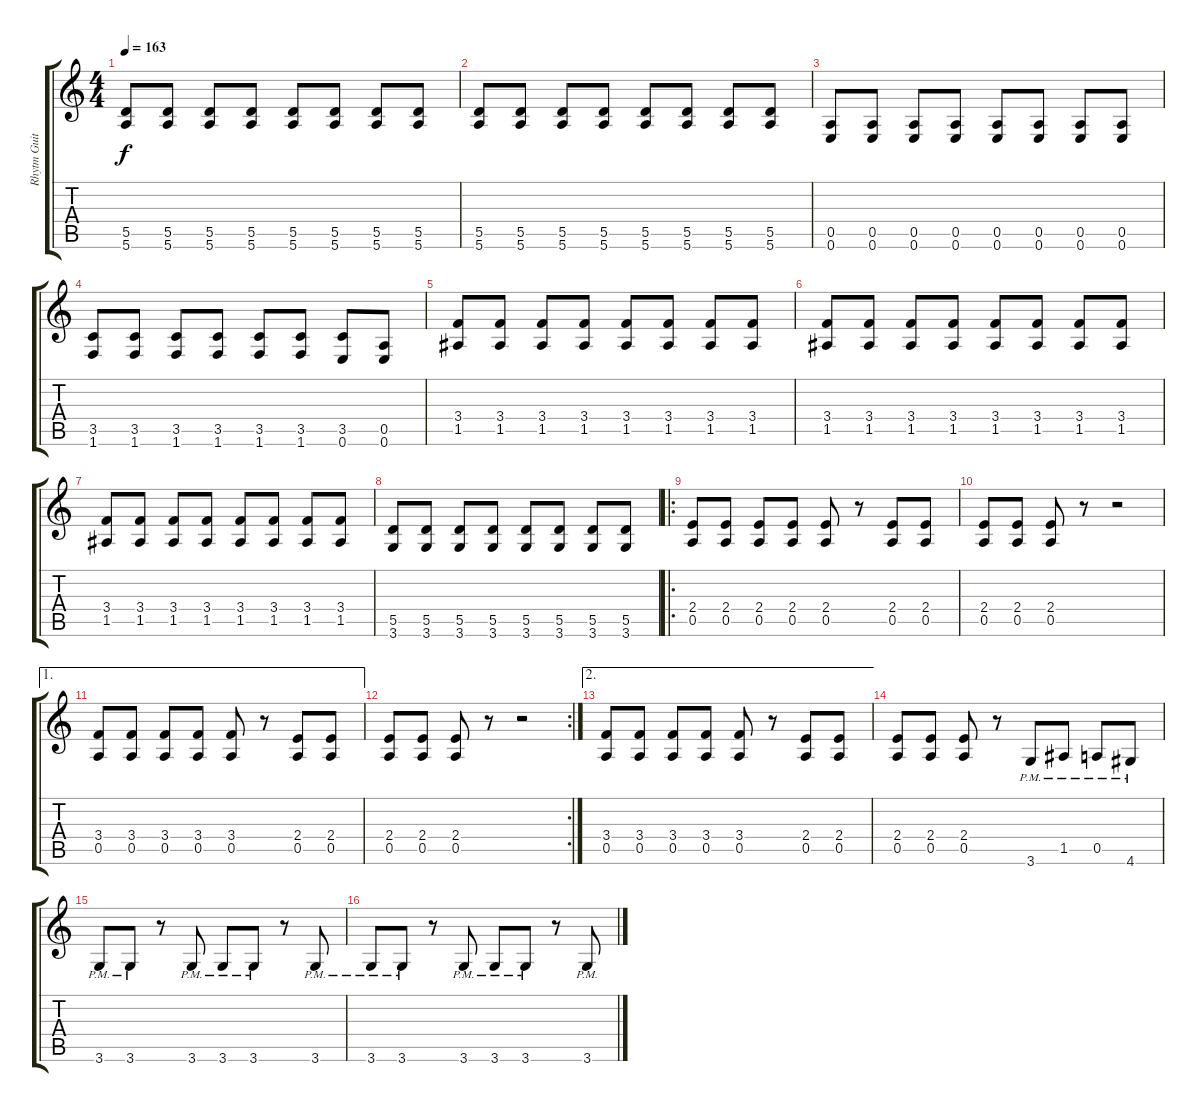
\track ("Rhytm Guitar" "Rhytm Guit") {instrument overdrivenguitar}
\staff {score tabs}
\tuning (E4 B3 G3 D3 A2 E2) {hide}
\ts (4 4)
\tempo 163
\clef g2
\ks c
(5.5 5.6).8{dy f} (5.5 5.6).8 (5.5 5.6).8 (5.5 5.6).8 (5.5 5.6).8 (5.5 5.6).8 (5.5 5.6).8 (5.5 5.6).8 |
(5.5 5.6).8 (5.5 5.6).8 (5.5 5.6).8 (5.5 5.6).8 (5.5 5.6).8 (5.5 5.6).8 (5.5 5.6).8 (5.5 5.6).8 |
(0.5 0.6).8 (0.5 0.6).8 (0.5 0.6).8 (0.5 0.6).8 (0.5 0.6).8 (0.5 0.6).8 (0.5 0.6).8 (0.5 0.6).8 |
(3.5 1.6).8 (3.5 1.6).8 (3.5 1.6).8 (3.5 1.6).8 (3.5 1.6).8 (3.5 1.6).8 (3.5 0.6).8 (0.5 0.6).8 |
(3.4 1.5).8 (3.4 1.5).8 (3.4 1.5).8 (3.4 1.5).8 (3.4 1.5).8 (3.4 1.5).8 (3.4 1.5).8 (3.4 1.5).8 |
(3.4 1.5).8 (3.4 1.5).8 (3.4 1.5).8 (3.4 1.5).8 (3.4 1.5).8 (3.4 1.5).8 (3.4 1.5).8 (3.4 1.5).8 |
(3.4 1.5).8 (3.4 1.5).8 (3.4 1.5).8 (3.4 1.5).8 (3.4 1.5).8 (3.4 1.5).8 (3.4 1.5).8 (3.4 1.5).8 |
(5.5 3.6).8 (5.5 3.6).8 (5.5 3.6).8 (5.5 3.6).8 (5.5 3.6).8 (5.5 3.6).8 (5.5 3.6).8 (5.5 3.6).8 |
\ro
(2.4 0.5).8 (2.4 0.5).8 (2.4 0.5).8 (2.4 0.5).8 (2.4 0.5).8 r.8 (2.4 0.5).8 (2.4 0.5).8 |
(2.4 0.5).8 (2.4 0.5).8 (2.4 0.5).8 r.8 r.2 |
\ae 1
(3.4 0.5).8 (3.4 0.5).8 (3.4 0.5).8 (3.4 0.5).8 (3.4 0.5).8 r.8 (2.4 0.5).8 (2.4 0.5).8 |
\rc 2
(2.4 0.5).8 (2.4 0.5).8 (2.4 0.5).8 r.8 r.2 |
\ae 2
(3.4 0.5).8 (3.4 0.5).8 (3.4 0.5).8 (3.4 0.5).8 (3.4 0.5).8 r.8 (2.4 0.5).8 (2.4 0.5).8 |
(2.4 0.5).8 (2.4 0.5).8 (2.4 0.5).8 r.8 3.6{pm}.8 1.5{pm}.8 0.5{pm}.8 4.6{pm}.8 |
3.6{pm}.8 3.6{pm}.8 r.8 3.6{pm}.8 3.6{pm}.8 3.6{pm}.8 r.8 3.6{pm}.8 |
3.6{pm}.8 3.6{pm}.8 r.8 3.6{pm}.8 3.6{pm}.8 3.6{pm}.8 r.8 3.6{pm}.8
